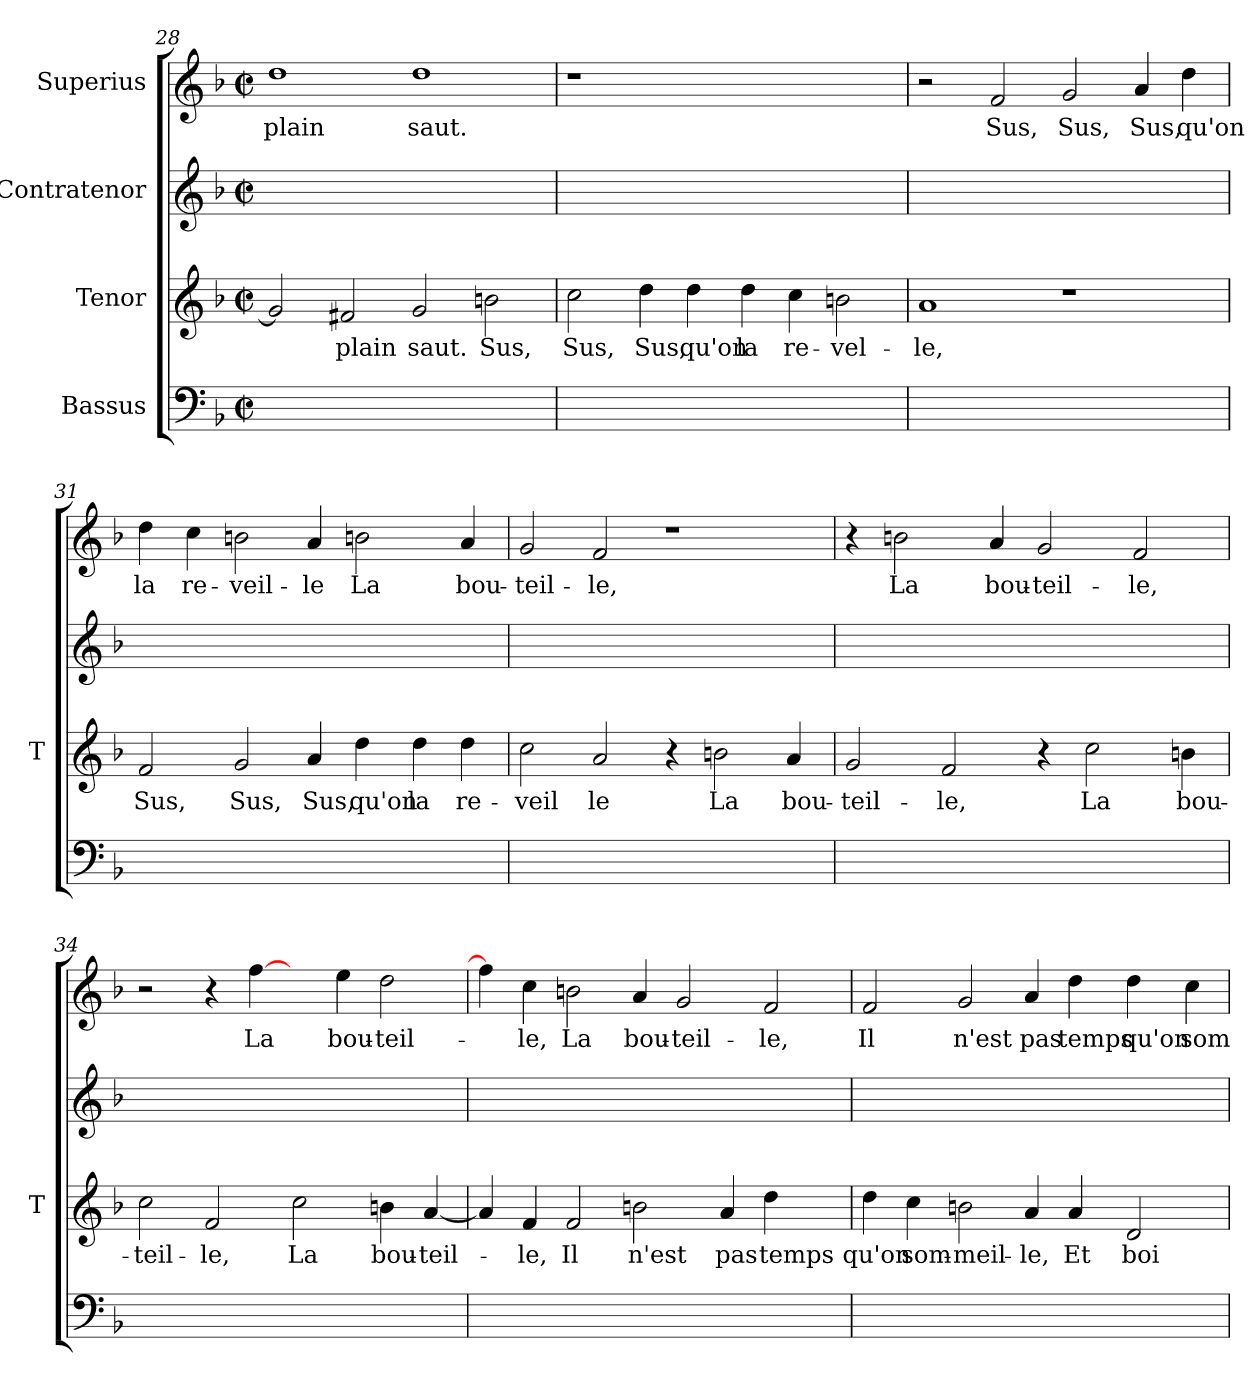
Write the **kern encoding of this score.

**kern	**kern	**text	**kern	**kern	**text
*part4	*part3	*part3	*part2	*part1	*part1
*staff4	*staff3	*staff3	*staff2	*staff1	*staff1
*I"Bassus	*I"Tenor	*	*I"Contratenor	*I"Superius	*
*	*I'T	*	*	*	*
*clefF4	*clefG2	*	*clefG2	*clefG2	*
*k[b-]	*k[b-]	*	*k[b-]	*k[b-]	*
*F:	*F:	*	*F:	*F:	*
*M2/2	*M2/2	*	*M2/2	*M2/2	*
*met(c|)	*met(c|)	*	*met(c|)	*met(c|)	*
=28	=28	=28	=28	=28	=28
1ryy	2g]	.	1ryy	1dd	-plain
.	2f#X	-plain	.	.	.
1ryy	2g	-saut.	1ryy	1dd	-saut.
.	2b	-Sus,	.	.	.
=29	=29	=29	=29	=29	=29
1ryy	2cc	-Sus,	1ryy	1r	.
.	4dd	-Sus,	.	.	.
.	4dd	-qu'on	.	.	.
1ryy	4dd	-la	1ryy	1ryy	.
.	4cc	re-	.	.	.
.	2b	vel-	.	.	.
=30	=30	=30	=30	=30	=30
1ryy	1a	-le,	1ryy	2r	.
.	.	.	.	2f	-Sus,
1ryy	1r	.	1ryy	2g	-Sus,
.	.	.	.	4a	-Sus,
.	.	.	.	4dd	-qu'on
=31	=31	=31	=31	=31	=31
1ryy	2f	-Sus,	1ryy	4dd	-la
.	.	.	.	4cc	re-
.	2g	-Sus,	.	2bn	veil-
1ryy	4a	-Sus,	1ryy	4a	-le
.	4dd	-qu'on	.	2bn	-La
.	4dd	-la	.	.	.
.	4dd	re-	.	4a	bou-
=32	=32	=32	=32	=32	=32
1ryy	2cc	-veil	1ryy	2g	teil-
.	2a	-le	.	2f	-le,
1ryy	4r	.	1ryy	1r	.
.	2b	-La	.	.	.
.	4a	bou-	.	.	.
=33	=33	=33	=33	=33	=33
1ryy	2g	teil-	1ryy	4r	.
.	.	.	.	2bn	-La
.	2f	-le,	.	.	.
.	.	.	.	4a	bou-
1ryy	4r	.	1ryy	2g	teil-
.	2cc	-La	.	.	.
.	.	.	.	2f	-le,
.	4b	bou-	.	.	.
!!LO:PB:g=z
=34	=34	=34	=34	=34	=34
1ryy	2cc	teil-	1ryy	2r	.
.	2f	-le,	.	4r	.
.	.	.	.	[4ff	-La
1ryy	2cc	-La	1ryy	4ryy	.
.	.	.	.	4ee	bou-
.	4b	bou-	.	2dd	teil-
.	[4a	teil-	.	.	.
=35	=35	=35	=35	=35	=35
1ryy	4a]	.	1ryy	4ff]	.
.	4f	-le,	.	4cc	-le,
.	2f	-Il	.	2bn	-La
1ryy	2b	-n'est	1ryy	4a	bou-
.	.	.	.	2g	teil-
.	4a	-pas	.	.	.
.	4dd	-temps	.	2f	-le,
4ryy	4ryy	.	4ryy	.	.
=36	=36	=36	=36	=36	=36
1ryy	4dd	-qu'on	1ryy	2f	-Il
.	4cc	som-	.	.	.
.	2b	meil-	.	2g	-n'est
1ryy	4a	-le,	1ryy	4a	-pas
.	4a	-Et	.	4dd	-temps
.	2d	boi-	.	4dd	-qu'on
.	.	.	.	4cc	som-
=	=	=	=	=	=
*-	*-	*-	*-	*-	*-
